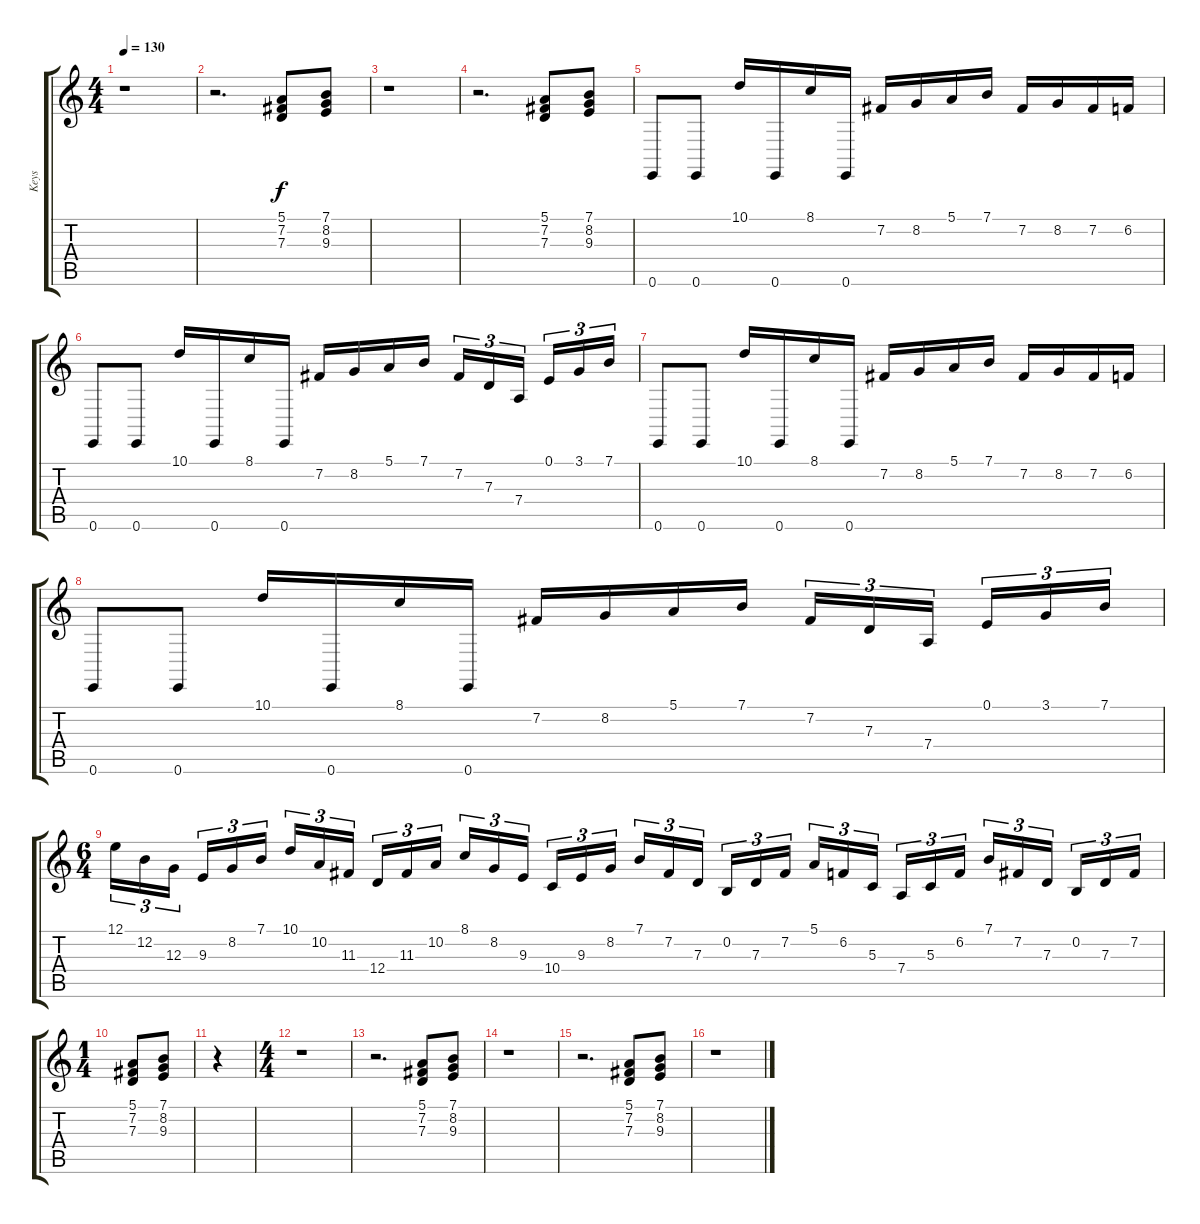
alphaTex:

\track ("Keys" "Keys") {instrument orchestrahit}
\staff {score tabs}
\tuning (E4 B3 G3 D3 A2 E2) {hide}
\ts (4 4)
\tempo 130
\clef g2
\ks c
r.1{dy f instrument orchestrahit} |
r.2{d} (5.1 7.2 7.3).8 (7.1 8.2 9.3).8 |
r.1 |
r.2{d} (5.1 7.2 7.3).8 (7.1 8.2 9.3).8 |
0.6.8{instrument harpsichord} 0.6.8 10.1.16 0.6.16 8.1.16 0.6.16 7.2.16 8.2.16 5.1.16 7.1.16 7.2.16 8.2.16 7.2.16 6.2.16 |
0.6.8{instrument harpsichord} 0.6.8 10.1.16 0.6.16 8.1.16 0.6.16 7.2.16 8.2.16 5.1.16 7.1.16 7.2.16{tu (3 2)} 7.3.16{tu (3 2)} 7.4.16{tu (3 2)} 0.1.16{tu (3 2)} 3.1.16{tu (3 2)} 7.1.16{tu (3 2)} |
0.6.8{instrument harpsichord} 0.6.8 10.1.16 0.6.16 8.1.16 0.6.16 7.2.16 8.2.16 5.1.16 7.1.16 7.2.16 8.2.16 7.2.16 6.2.16 |
0.6.8{instrument harpsichord} 0.6.8 10.1.16 0.6.16 8.1.16 0.6.16 7.2.16 8.2.16 5.1.16 7.1.16 7.2.16{tu (3 2)} 7.3.16{tu (3 2)} 7.4.16{tu (3 2)} 0.1.16{tu (3 2)} 3.1.16{tu (3 2)} 7.1.16{tu (3 2)} |
\ts (6 4)
12.1.16{tu (3 2)} 12.2.16{tu (3 2)} 12.3.16{tu (3 2)} 9.3.16{tu (3 2)} 8.2.16{tu (3 2)} 7.1.16{tu (3 2)} 10.1.16{tu (3 2)} 10.2.16{tu (3 2)} 11.3.16{tu (3 2)} 12.4.16{tu (3 2)} 11.3.16{tu (3 2)} 10.2.16{tu (3 2)} 8.1.16{tu (3 2)} 8.2.16{tu (3 2)} 9.3.16{tu (3 2)} 10.4.16{tu (3 2)} 9.3.16{tu (3 2)} 8.2.16{tu (3 2)} 7.1.16{tu (3 2)} 7.2.16{tu (3 2)} 7.3.16{tu (3 2)} 0.2.16{tu (3 2)} 7.3.16{tu (3 2)} 7.2.16{tu (3 2)} 5.1.16{tu (3 2)} 6.2.16{tu (3 2)} 5.3.16{tu (3 2)} 7.4.16{tu (3 2)} 5.3.16{tu (3 2)} 6.2.16{tu (3 2)} 7.1.16{tu (3 2)} 7.2.16{tu (3 2)} 7.3.16{tu (3 2)} 0.2.16{tu (3 2)} 7.3.16{tu (3 2)} 7.2.16{tu (3 2)} |
\ts (1 4)
(5.1 7.2 7.3).8 (7.1 8.2 9.3).8 |
r.4 |
\ts (4 4)
r.1 |
r.2{d} (5.1 7.2 7.3).8 (7.1 8.2 9.3).8 |
r.1 |
r.2{d} (5.1 7.2 7.3).8 (7.1 8.2 9.3).8 |
r.1
